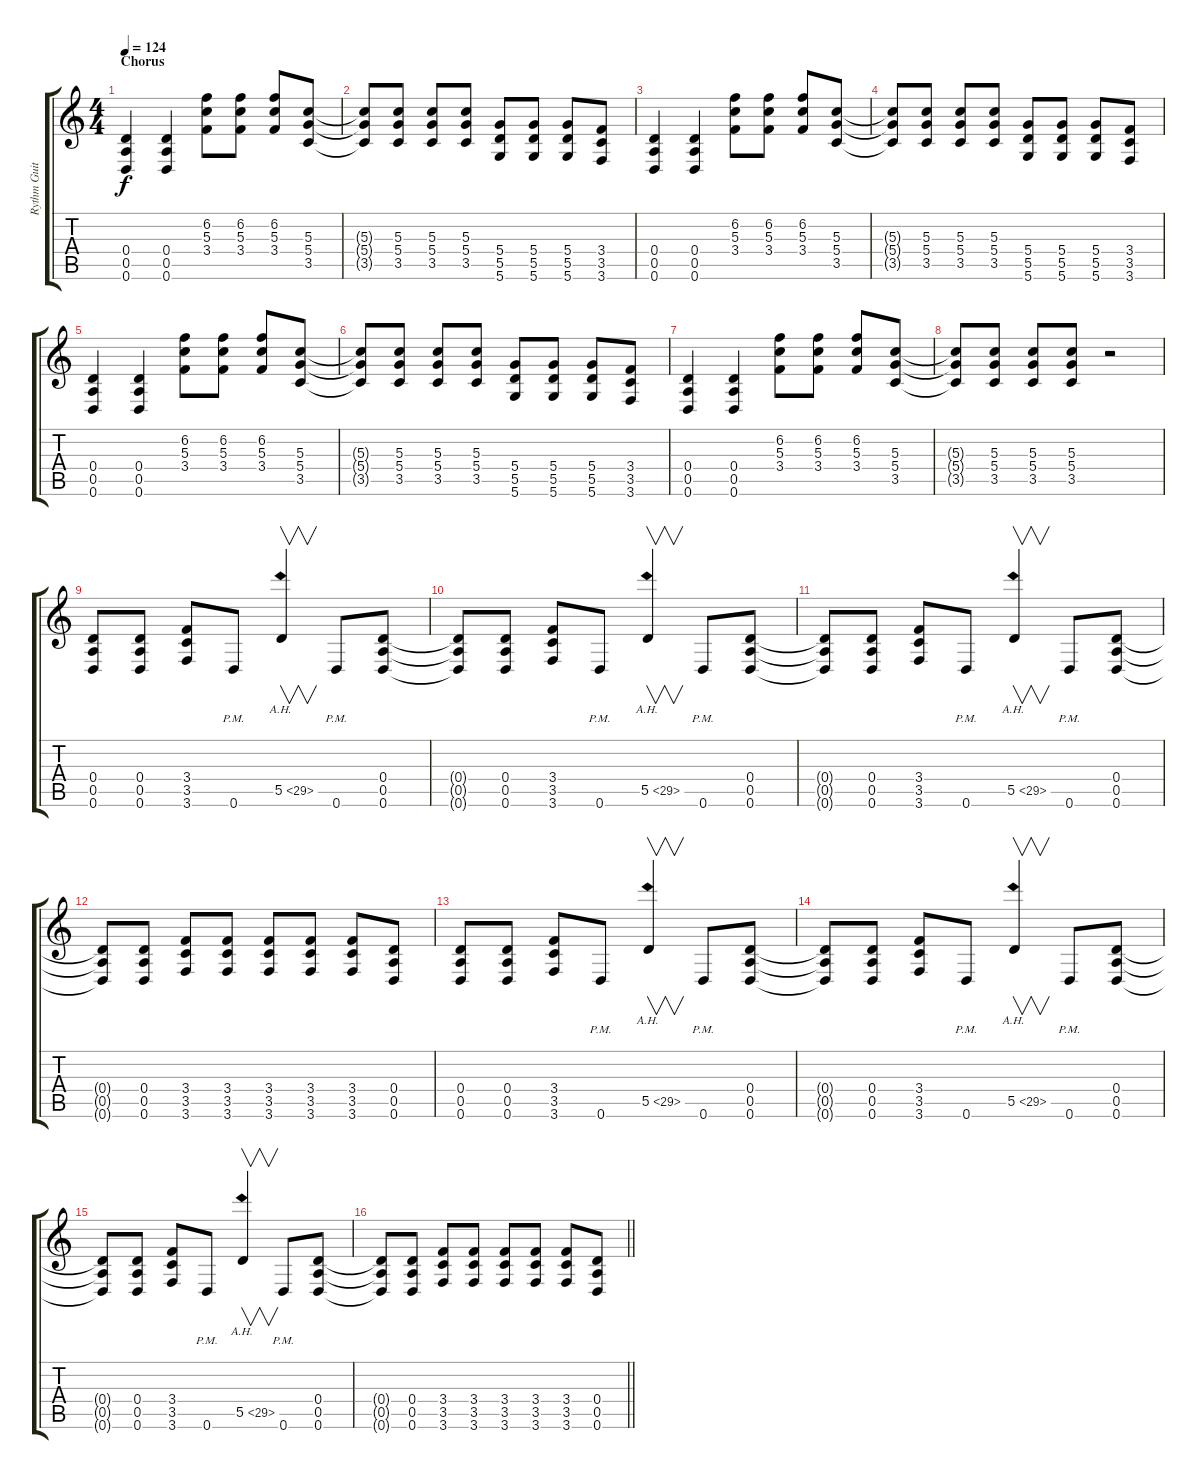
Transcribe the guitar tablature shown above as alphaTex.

\track ("Rythm Guitar" "Rythm Guit") {instrument distortionguitar}
\staff {score tabs}
\tuning (E4 B3 G3 D3 A2 D2) {hide}
\ts (4 4)
\section ("" "Chorus")
\tempo 124
\clef g2
\ks c
(0.4 0.5 0.6).4{dy f} (0.4 0.5 0.6).4 (6.2 5.3 3.4).8 (6.2 5.3 3.4).8 (6.2 5.3 3.4).8 (5.3 5.4 3.5).8 |
(5.3{t} 5.4{t} 3.5{t}).8 (5.3 5.4 3.5).8 (5.3 5.4 3.5).8 (5.3 5.4 3.5).8 (5.4 5.5 5.6).8 (5.4 5.5 5.6).8 (5.4 5.5 5.6).8 (3.4 3.5 3.6).8 |
(0.4 0.5 0.6).4 (0.4 0.5 0.6).4 (6.2 5.3 3.4).8 (6.2 5.3 3.4).8 (6.2 5.3 3.4).8 (5.3 5.4 3.5).8 |
(5.3{t} 5.4{t} 3.5{t}).8 (5.3 5.4 3.5).8 (5.3 5.4 3.5).8 (5.3 5.4 3.5).8 (5.4 5.5 5.6).8 (5.4 5.5 5.6).8 (5.4 5.5 5.6).8 (3.4 3.5 3.6).8 |
(0.4 0.5 0.6).4 (0.4 0.5 0.6).4 (6.2 5.3 3.4).8 (6.2 5.3 3.4).8 (6.2 5.3 3.4).8 (5.3 5.4 3.5).8 |
(5.3{t} 5.4{t} 3.5{t}).8 (5.3 5.4 3.5).8 (5.3 5.4 3.5).8 (5.3 5.4 3.5).8 (5.4 5.5 5.6).8 (5.4 5.5 5.6).8 (5.4 5.5 5.6).8 (3.4 3.5 3.6).8 |
(0.4 0.5 0.6).4 (0.4 0.5 0.6).4 (6.2 5.3 3.4).8 (6.2 5.3 3.4).8 (6.2 5.3 3.4).8 (5.3 5.4 3.5).8 |
(5.3{t} 5.4{t} 3.5{t}).8 (5.3 5.4 3.5).8 (5.3 5.4 3.5).8 (5.3 5.4 3.5).8 r.2 |
(0.4 0.5 0.6).8 (0.4 0.5 0.6).8 (3.4 3.5 3.6).8 0.6{pm}.8 5.5{ah 24}.4{v} 0.6{pm}.8 (0.4 0.5 0.6).8 |
(0.4{t} 0.5{t} 0.6{t}).8 (0.4 0.5 0.6).8 (3.4 3.5 3.6).8 0.6{pm}.8 5.5{ah 24}.4{v} 0.6{pm}.8 (0.4 0.5 0.6).8 |
(0.4{t} 0.5{t} 0.6{t}).8 (0.4 0.5 0.6).8 (3.4 3.5 3.6).8 0.6{pm}.8 5.5{ah 24}.4{v} 0.6{pm}.8 (0.4 0.5 0.6).8 |
(0.4{t} 0.5{t} 0.6{t}).8 (0.4 0.5 0.6).8 (3.4 3.5 3.6).8 (3.4 3.5 3.6).8 (3.4 3.5 3.6).8 (3.4 3.5 3.6).8 (3.4 3.5 3.6).8 (0.4 0.5 0.6).8 |
(0.4 0.5 0.6).8 (0.4 0.5 0.6).8 (3.4 3.5 3.6).8 0.6{pm}.8 5.5{ah 24}.4{v} 0.6{pm}.8 (0.4 0.5 0.6).8 |
(0.4{t} 0.5{t} 0.6{t}).8 (0.4 0.5 0.6).8 (3.4 3.5 3.6).8 0.6{pm}.8 5.5{ah 24}.4{v} 0.6{pm}.8 (0.4 0.5 0.6).8 |
(0.4{t} 0.5{t} 0.6{t}).8 (0.4 0.5 0.6).8 (3.4 3.5 3.6).8 0.6{pm}.8 5.5{ah 24}.4{v} 0.6{pm}.8 (0.4 0.5 0.6).8 |
\barLineRight lightlight
(0.4{t} 0.5{t} 0.6{t}).8 (0.4 0.5 0.6).8 (3.4 3.5 3.6).8 (3.4 3.5 3.6).8 (3.4 3.5 3.6).8 (3.4 3.5 3.6).8 (3.4 3.5 3.6).8 (0.4 0.5 0.6).8
